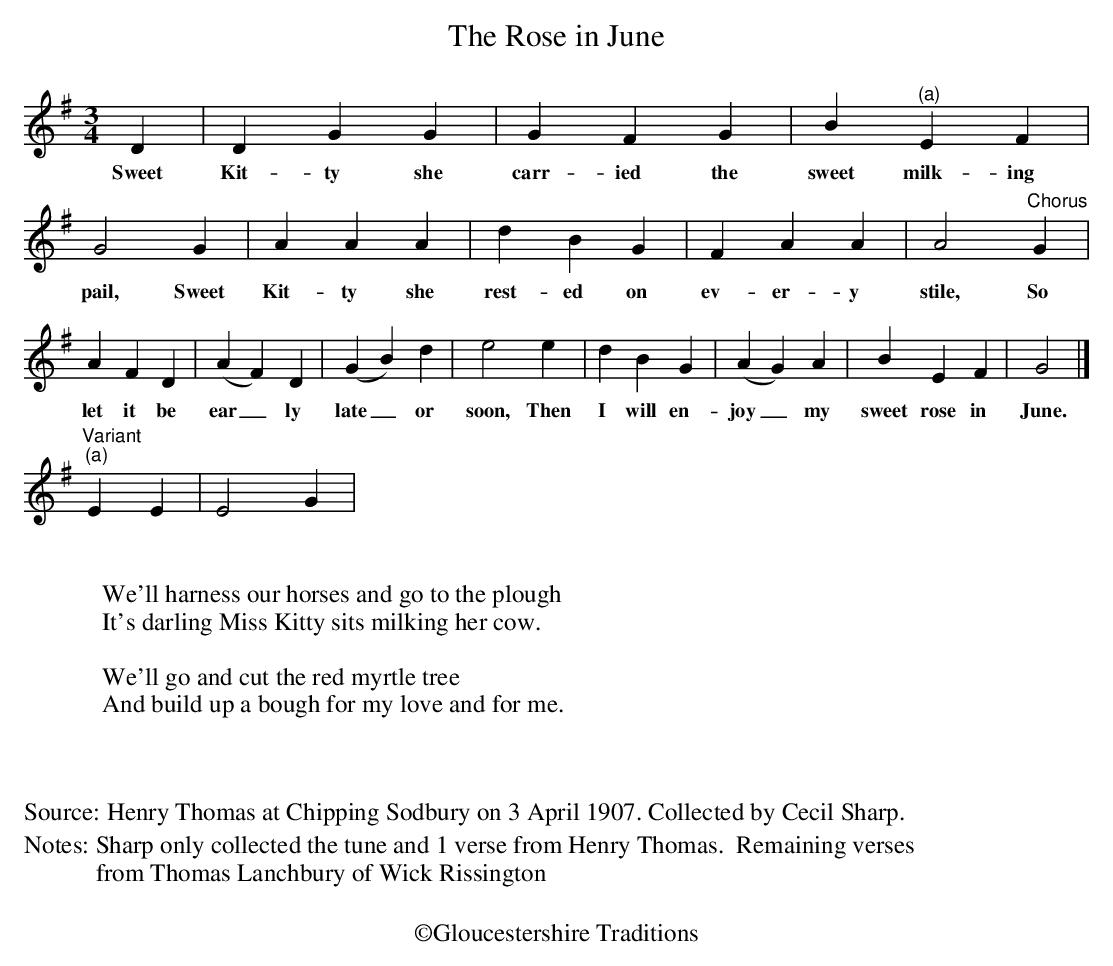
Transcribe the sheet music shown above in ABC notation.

X:1
T: Rose in June, The
M: 3/4
L: 1/4
K: G
D|DGG|GFG|B"^(a)"EF|G2G|AAA|dBG|FAA|A2"Chorus"G|
w:Sweet Kit-ty she carr-ied the sweet milk-ing pail, Sweet Kit-ty she rest-ed on ev-er-y stile, So
AFD|(AF)D|(GB)d|e2e|dBG|(AG)A|BEF|G2|]
w:let it be ear_ly late_ or soon, Then I will en-joy_ my sweet rose in June.
"Variant" "^(a)"EE|E2G|
W:
W:We'll harness our horses and go to the plough
W:It's darling Miss Kitty sits milking her cow.
W:
W: We'll go and cut the red myrtle tree
W:And build up a bough for my love and for me.
W:
%%vskip 20
W:
